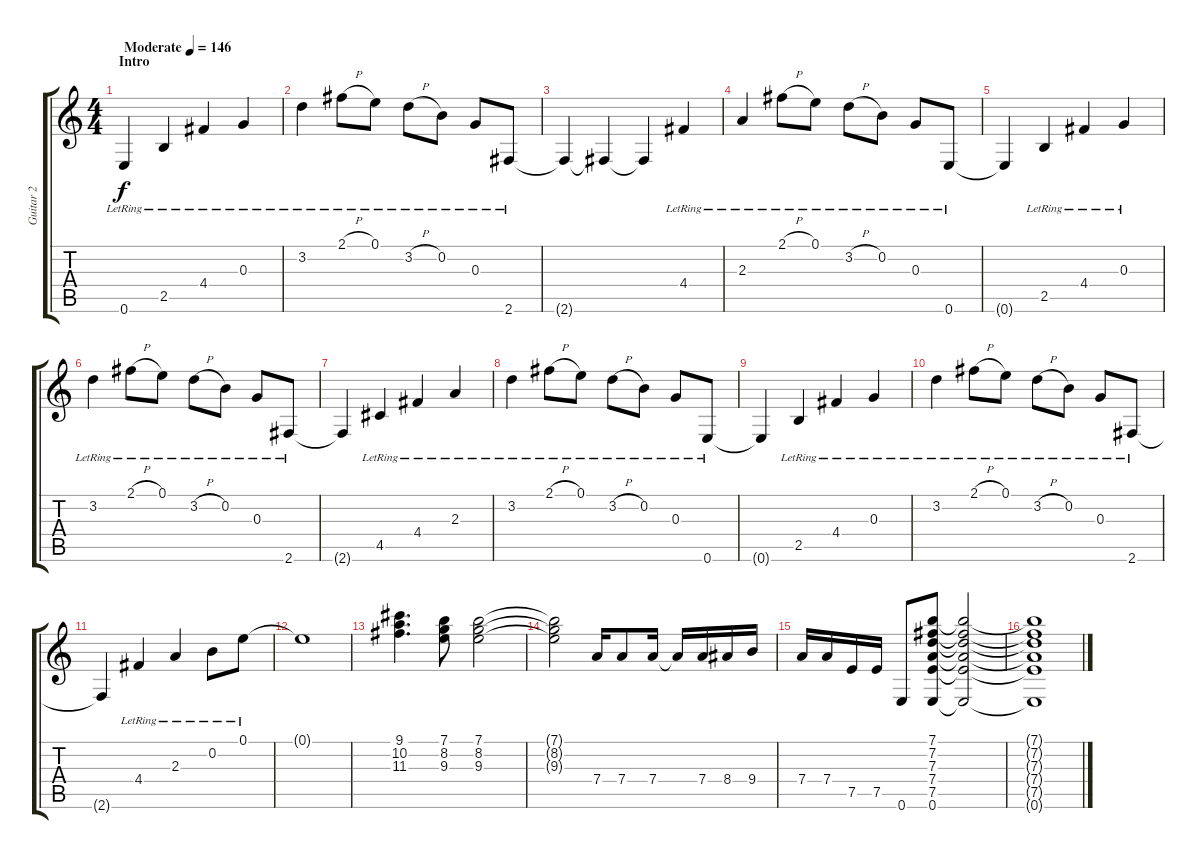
\track ("Guitar 2" "Guitar 2") {instrument overdrivenguitar}
\staff {score tabs}
\tuning (E4 B3 G3 D3 A2 E2) {hide}
\ts (4 4)
\section ("" "Intro")
\tempo (146 "Moderate")
\clef g2
\ks c
0.6{lr}.4{dy f instrument overdrivenguitar} 2.5{lr}.4 4.4{lr}.4 0.3{lr}.4 |
3.2{lr}.4 2.1{h lr}.8 0.1{lr}.8 3.2{h lr}.8 0.2{lr}.8 0.3{lr}.8 2.6{lr}.8 |
2.6{t}.4 2.6{t}.4 2.6{t}.4 4.4{lr}.4 |
2.3{lr}.4 2.1{h lr}.8 0.1{lr}.8 3.2{h lr}.8 0.2{lr}.8 0.3{lr}.8 0.6{lr}.8 |
0.6{t}.4 2.5{lr}.4 4.4{lr}.4 0.3{lr}.4 |
3.2{lr}.4 2.1{h lr}.8 0.1{lr}.8 3.2{h lr}.8 0.2{lr}.8 0.3{lr}.8 2.6{lr}.8 |
2.6{t}.4 4.5{lr}.4 4.4{lr}.4 2.3{lr}.4 |
3.2{lr}.4 2.1{h lr}.8 0.1{lr}.8 3.2{h lr}.8 0.2{lr}.8 0.3{lr}.8 0.6{lr}.8 |
0.6{t}.4 2.5{lr}.4 4.4{lr}.4 0.3{lr}.4 |
3.2{lr}.4 2.1{h lr}.8 0.1{lr}.8 3.2{h lr}.8 0.2{lr}.8 0.3{lr}.8 2.6{lr}.8 |
2.6{t}.4 4.4{lr}.4 2.3{lr}.4 0.2{lr}.8 0.1{lr}.8 |
0.1{t}.1 |
(9.1 10.2 11.3).4{d} (7.1 8.2 9.3).8 (7.1 8.2 9.3).2 |
(7.1{t} 8.2{t} 9.3{t}).2 7.4.16 7.4.8 7.4.16 7.4{t}.16 7.4.16 8.4.16 9.4.16 |
7.4.16 7.4.16 7.5.16 7.5.16 0.6.8 (7.1 7.2 7.3 7.4 7.5 0.6).8 (7.1{t} 7.2{t} 7.3{t} 7.4{t} 7.5{t} 0.6{t}).2 |
(7.1{t} 7.2{t} 7.3{t} 7.4{t} 7.5{t} 0.6{t}).1
